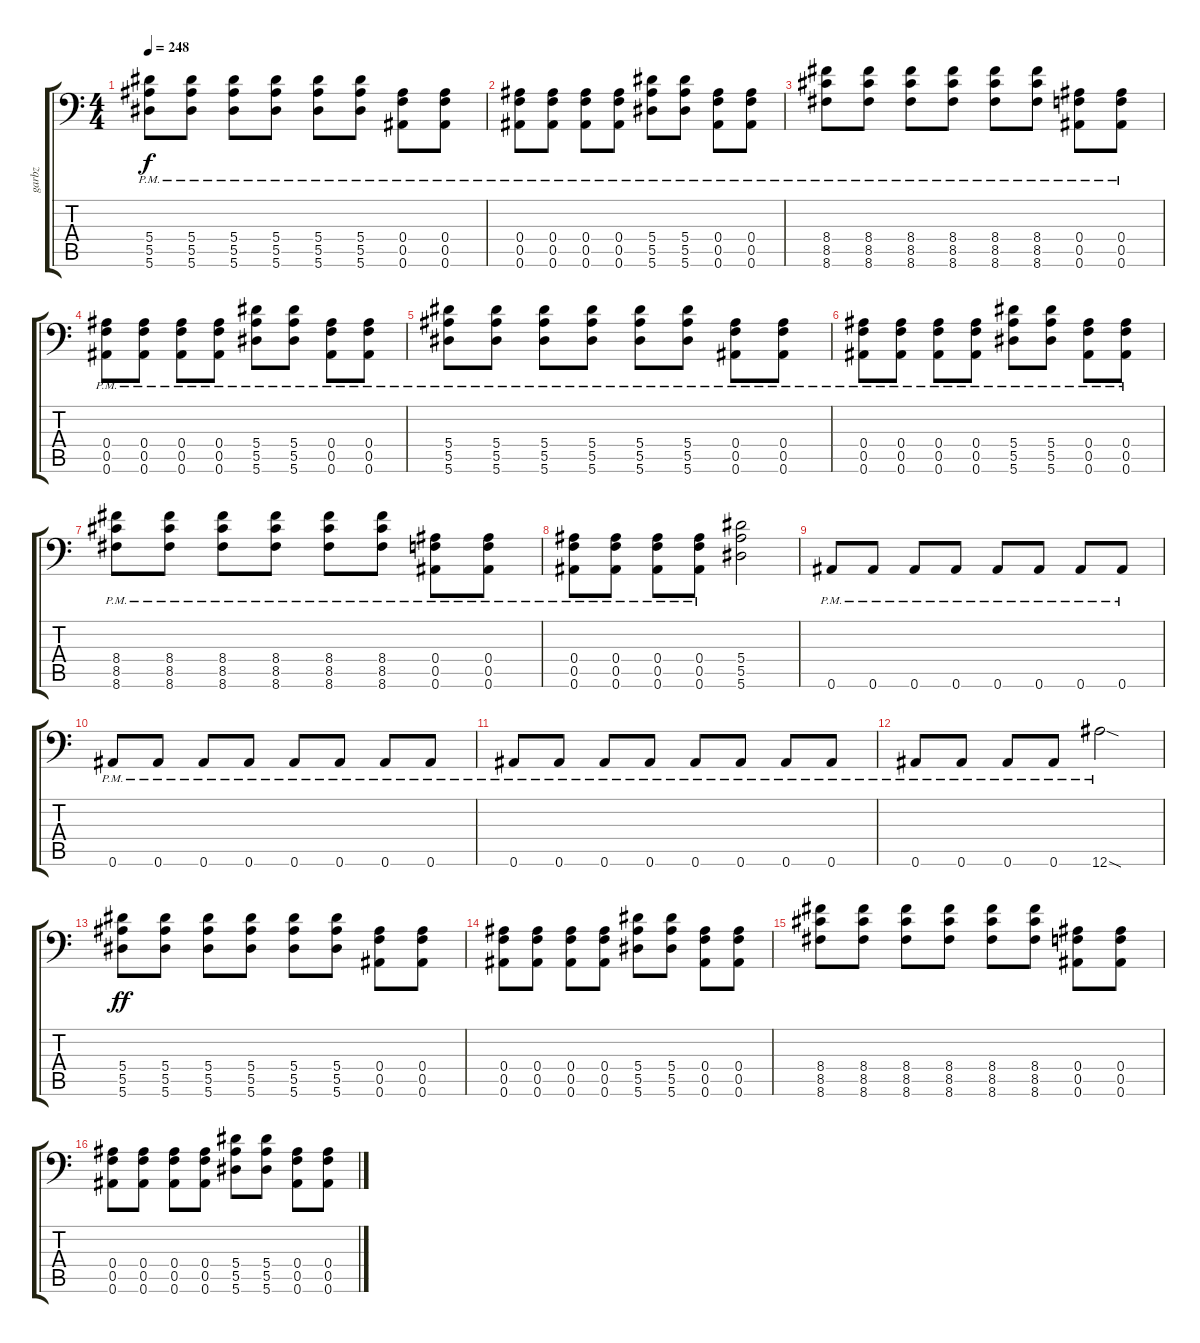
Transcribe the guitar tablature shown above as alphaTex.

\track ("garbz" "garbz") {instrument distortionguitar}
\staff {score tabs}
\tuning (C4 G3 Eb3 Bb2 F2 Bb1) {hide}
\ts (4 4)
\tempo 248
\clef f4
\ks c
(5.4 5.5{pm} 5.6{pm}).8{dy f} (5.4 5.5{pm} 5.6{pm}).8 (5.4 5.5{pm} 5.6{pm}).8 (5.4 5.5{pm} 5.6{pm}).8 (5.4 5.5{pm} 5.6{pm}).8 (5.4 5.5{pm} 5.6{pm}).8 (0.4 0.5{pm} 0.6{pm}).8 (0.4 0.5{pm} 0.6{pm}).8 |
(0.4 0.5{pm} 0.6{pm}).8 (0.4 0.5{pm} 0.6{pm}).8 (0.4 0.5{pm} 0.6{pm}).8 (0.4 0.5{pm} 0.6{pm}).8 (5.4 5.5{pm} 5.6{pm}).8 (5.4 5.5{pm} 5.6{pm}).8 (0.4 0.5{pm} 0.6{pm}).8 (0.4 0.5{pm} 0.6{pm}).8 |
(8.4 8.5{pm} 8.6{pm}).8 (8.4 8.5{pm} 8.6{pm}).8 (8.4 8.5{pm} 8.6{pm}).8 (8.4 8.5{pm} 8.6{pm}).8 (8.4 8.5{pm} 8.6{pm}).8 (8.4 8.5{pm} 8.6{pm}).8 (0.4 0.5{pm} 0.6{pm}).8 (0.4 0.5{pm} 0.6{pm}).8 |
(0.4 0.5{pm} 0.6{pm}).8 (0.4 0.5{pm} 0.6{pm}).8 (0.4 0.5{pm} 0.6{pm}).8 (0.4 0.5{pm} 0.6{pm}).8 (5.4 5.5{pm} 5.6{pm}).8 (5.4 5.5{pm} 5.6{pm}).8 (0.4 0.5{pm} 0.6{pm}).8 (0.4 0.5{pm} 0.6{pm}).8 |
(5.4 5.5{pm} 5.6{pm}).8 (5.4 5.5{pm} 5.6{pm}).8 (5.4 5.5{pm} 5.6{pm}).8 (5.4 5.5{pm} 5.6{pm}).8 (5.4 5.5{pm} 5.6{pm}).8 (5.4 5.5{pm} 5.6{pm}).8 (0.4 0.5{pm} 0.6{pm}).8 (0.4 0.5{pm} 0.6{pm}).8 |
(0.4 0.5{pm} 0.6{pm}).8 (0.4 0.5{pm} 0.6{pm}).8 (0.4 0.5{pm} 0.6{pm}).8 (0.4 0.5{pm} 0.6{pm}).8 (5.4 5.5{pm} 5.6{pm}).8 (5.4 5.5{pm} 5.6{pm}).8 (0.4 0.5{pm} 0.6{pm}).8 (0.4 0.5{pm} 0.6{pm}).8 |
(8.4 8.5{pm} 8.6{pm}).8 (8.4 8.5{pm} 8.6{pm}).8 (8.4 8.5{pm} 8.6{pm}).8 (8.4 8.5{pm} 8.6{pm}).8 (8.4 8.5{pm} 8.6{pm}).8 (8.4 8.5{pm} 8.6{pm}).8 (0.4 0.5{pm} 0.6{pm}).8 (0.4 0.5{pm} 0.6{pm}).8 |
(0.4 0.5{pm} 0.6{pm}).8 (0.4 0.5{pm} 0.6{pm}).8 (0.4 0.5{pm} 0.6{pm}).8 (0.4 0.5{pm} 0.6{pm}).8 (5.4 5.5 5.6).2 |
0.6{pm}.8 0.6{pm}.8 0.6{pm}.8 0.6{pm}.8 0.6{pm}.8 0.6{pm}.8 0.6{pm}.8 0.6{pm}.8 |
0.6{pm}.8 0.6{pm}.8 0.6{pm}.8 0.6{pm}.8 0.6{pm}.8 0.6{pm}.8 0.6{pm}.8 0.6{pm}.8 |
0.6{pm}.8 0.6{pm}.8 0.6{pm}.8 0.6{pm}.8 0.6{pm}.8 0.6{pm}.8 0.6{pm}.8 0.6{pm}.8 |
0.6{pm}.8 0.6{pm}.8 0.6{pm}.8 0.6{pm}.8 12.6{sod pm}.2 |
(5.4 5.5 5.6).8{dy ff} (5.4 5.5 5.6).8 (5.4 5.5 5.6).8 (5.4 5.5 5.6).8 (5.4 5.5 5.6).8 (5.4 5.5 5.6).8 (0.4 0.5 0.6).8 (0.4 0.5 0.6).8 |
(0.4 0.5 0.6).8 (0.4 0.5 0.6).8 (0.4 0.5 0.6).8 (0.4 0.5 0.6).8 (5.4 5.5 5.6).8 (5.4 5.5 5.6).8 (0.4 0.5 0.6).8 (0.4 0.5 0.6).8 |
(8.4 8.5 8.6).8 (8.4 8.5 8.6).8 (8.4 8.5 8.6).8 (8.4 8.5 8.6).8 (8.4 8.5 8.6).8 (8.4 8.5 8.6).8 (0.4 0.5 0.6).8 (0.4 0.5 0.6).8 |
(0.4 0.5 0.6).8 (0.4 0.5 0.6).8 (0.4 0.5 0.6).8 (0.4 0.5 0.6).8 (5.4 5.5 5.6).8 (5.4 5.5 5.6).8 (0.4 0.5 0.6).8 (0.4 0.5 0.6).8
